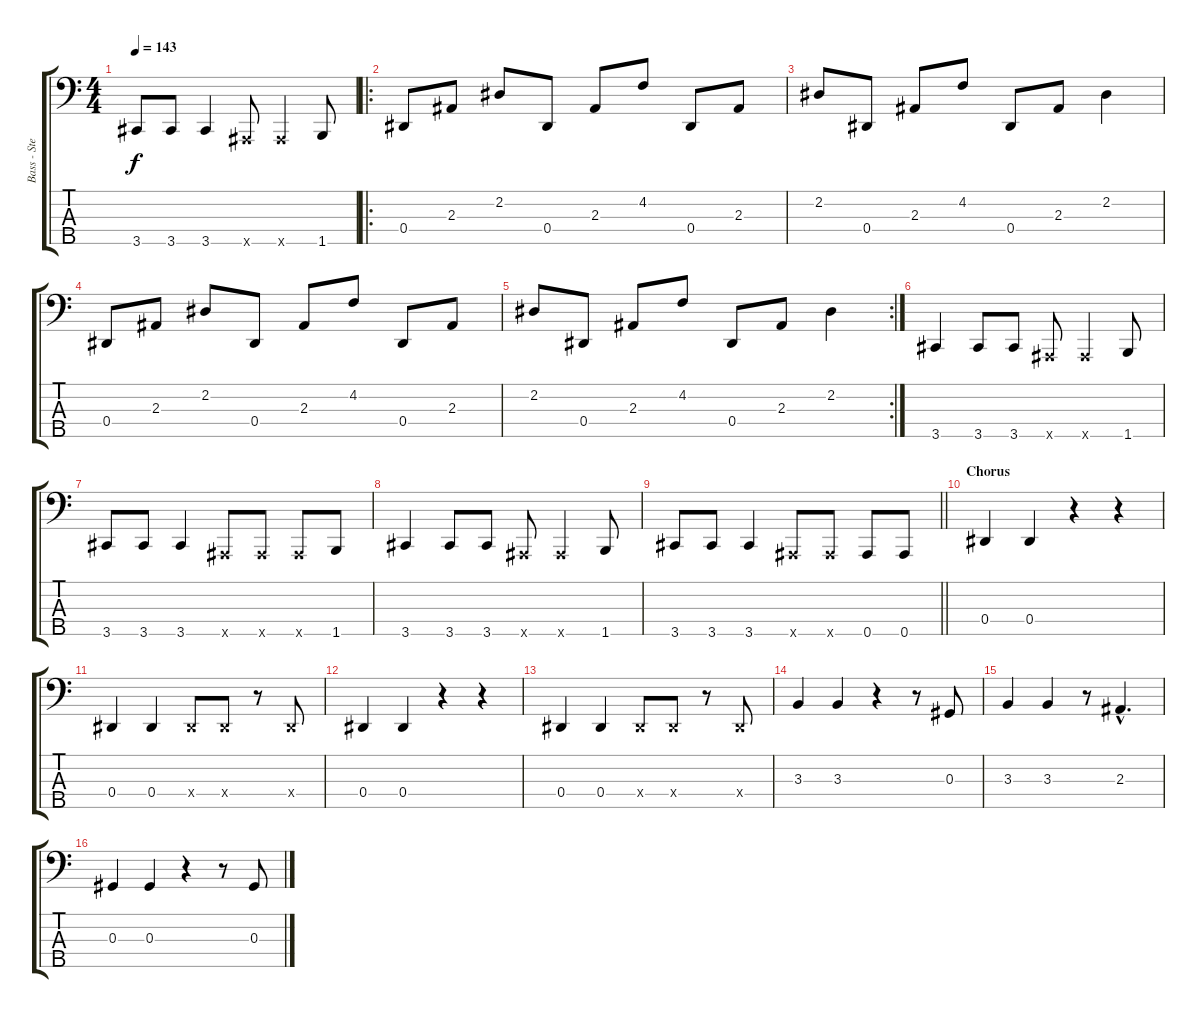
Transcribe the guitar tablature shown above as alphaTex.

\track ("Bass - Stefan Ude" "Bass - Ste") {instrument electricbassfinger}
\staff {score tabs}
\tuning (Gb2 Db2 Ab1 Eb1 Bb0) {hide}
\ts (4 4)
\tempo 143
\clef f4
\ks c
3.5.8{dy f} 3.5.8 3.5.4 0.5{x}.8 0.5{x}.4 1.5.8 |
\ro
0.4.8 2.3.8 2.2.8 0.4.8 2.3.8 4.2.8 0.4.8 2.3.8 |
2.2.8 0.4.8 2.3.8 4.2.8 0.4.8 2.3.8 2.2.4 |
0.4.8 2.3.8 2.2.8 0.4.8 2.3.8 4.2.8 0.4.8 2.3.8 |
\rc 2
2.2.8 0.4.8 2.3.8 4.2.8 0.4.8 2.3.8 2.2.4 |
3.5.4 3.5.8 3.5.8 0.5{x}.8 0.5{x}.4 1.5.8 |
3.5.8 3.5.8 3.5.4 0.5{x}.8 0.5{x}.8 0.5{x}.8 1.5.8 |
3.5.4 3.5.8 3.5.8 0.5{x}.8 0.5{x}.4 1.5.8 |
\barLineRight lightlight
3.5.8 3.5.8 3.5.4 0.5{x}.8 0.5{x}.8 0.5.8 0.5.8 |
\section ("" "Chorus")
0.4.4 0.4.4 r.4 r.4 |
0.4.4 0.4.4 0.4{x}.8 0.4{x}.8 r.8 0.4{x}.8 |
0.4.4 0.4.4 r.4 r.4 |
0.4.4 0.4.4 0.4{x}.8 0.4{x}.8 r.8 0.4{x}.8 |
3.3.4 3.3.4 r.4 r.8 0.3.8 |
3.3.4 3.3.4 r.8 2.3{hac}.4{d} |
0.3.4 0.3.4 r.4 r.8 0.3.8
